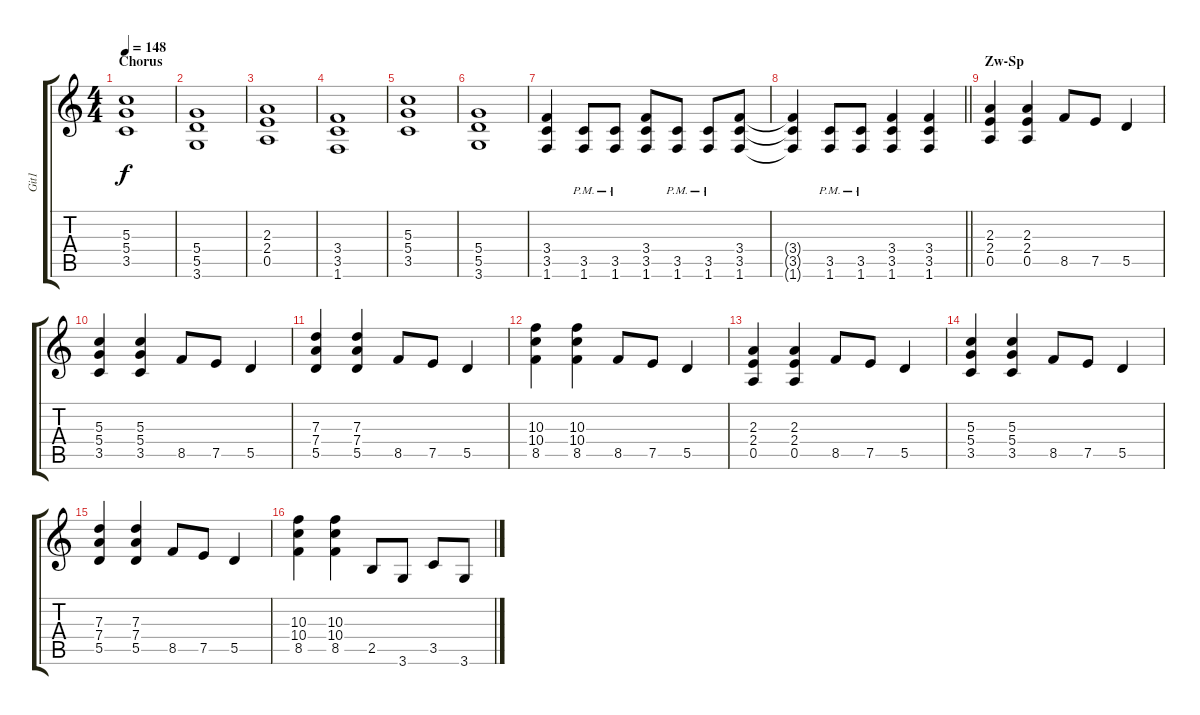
\track ("Git1" "Git1") {instrument distortionguitar}
\staff {score tabs}
\tuning (E4 B3 G3 D3 A2 E2) {hide}
\ts (4 4)
\section ("" "Chorus")
\tempo 148
\clef g2
\ks c
(5.3 5.4 3.5).1{dy f} |
(5.4 5.5 3.6).1 |
(2.3 2.4 0.5).1 |
(3.4 3.5 1.6).1 |
(5.3 5.4 3.5).1 |
(5.4 5.5 3.6).1 |
(3.4 3.5 1.6).4 (3.5{pm} 1.6{pm}).8 (3.5{pm} 1.6{pm}).8 (3.4 3.5 1.6).8 (3.5{pm} 1.6{pm}).8 (3.5{pm} 1.6{pm}).8 (3.4 3.5 1.6).8 |
\barLineRight lightlight
(3.4{t} 3.5{t} 1.6{t}).4 (3.5{pm} 1.6{pm}).8 (3.5{pm} 1.6{pm}).8 (3.4 3.5 1.6).4 (3.4 3.5 1.6).4 |
\section ("" "Zw-Sp")
(2.3 2.4 0.5).4 (2.3 2.4 0.5).4 8.5.8 7.5.8 5.5.4 |
(5.3 5.4 3.5).4 (5.3 5.4 3.5).4 8.5.8 7.5.8 5.5.4 |
(7.3 7.4 5.5).4 (7.3 7.4 5.5).4 8.5.8 7.5.8 5.5.4 |
(10.3 10.4 8.5).4 (10.3 10.4 8.5).4 8.5.8 7.5.8 5.5.4 |
(2.3 2.4 0.5).4 (2.3 2.4 0.5).4 8.5.8 7.5.8 5.5.4 |
(5.3 5.4 3.5).4 (5.3 5.4 3.5).4 8.5.8 7.5.8 5.5.4 |
(7.3 7.4 5.5).4 (7.3 7.4 5.5).4 8.5.8 7.5.8 5.5.4 |
(10.3 10.4 8.5).4 (10.3 10.4 8.5).4 2.5.8 3.6.8 3.5.8 3.6.8
